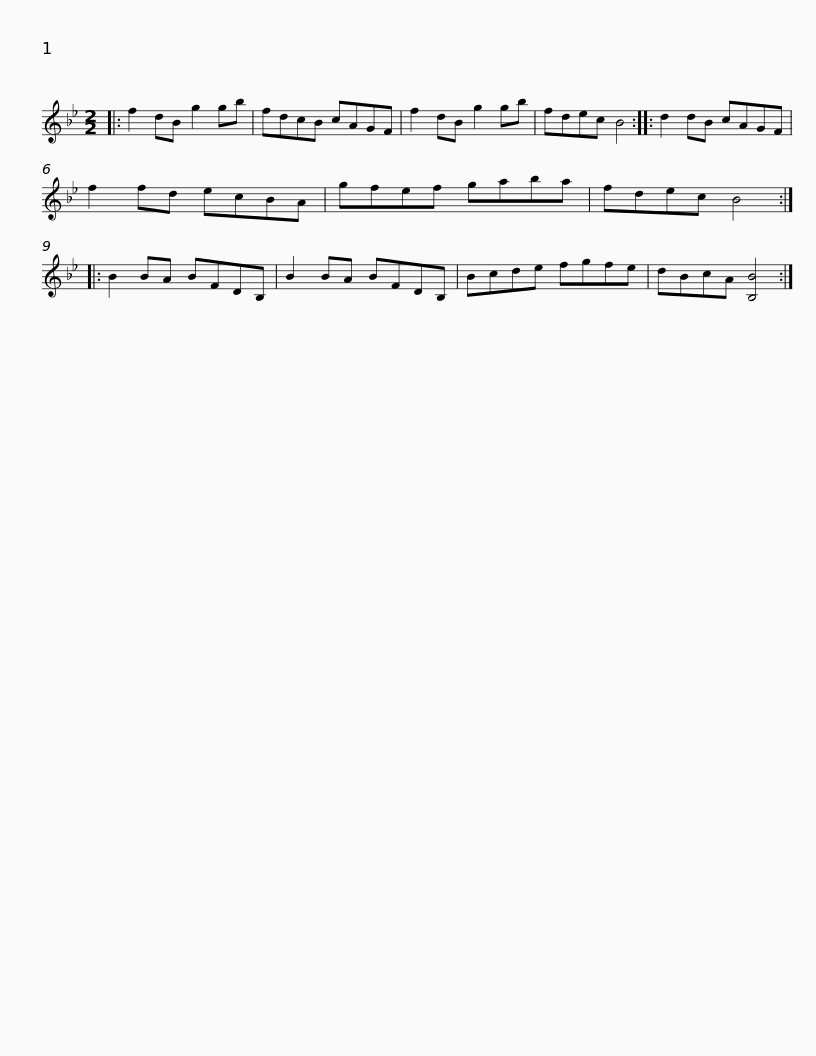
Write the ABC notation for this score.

X:1
L:1/8
M:2/2
I:linebreak $
K:Bb
V:1 treble
V:1
|: f2 dB g2 gb | fdcB cAGF | f2 dB g2 gb | fdec B4 :: d2 dB cAGF | %5
 f2 fd ecBA |$ gfef gaba | fdec B4 :: B2 BA BFDB, | B2 BA BFDB, | %10
 Bcde fgfe | dBcA [B,B]4 :| %12
